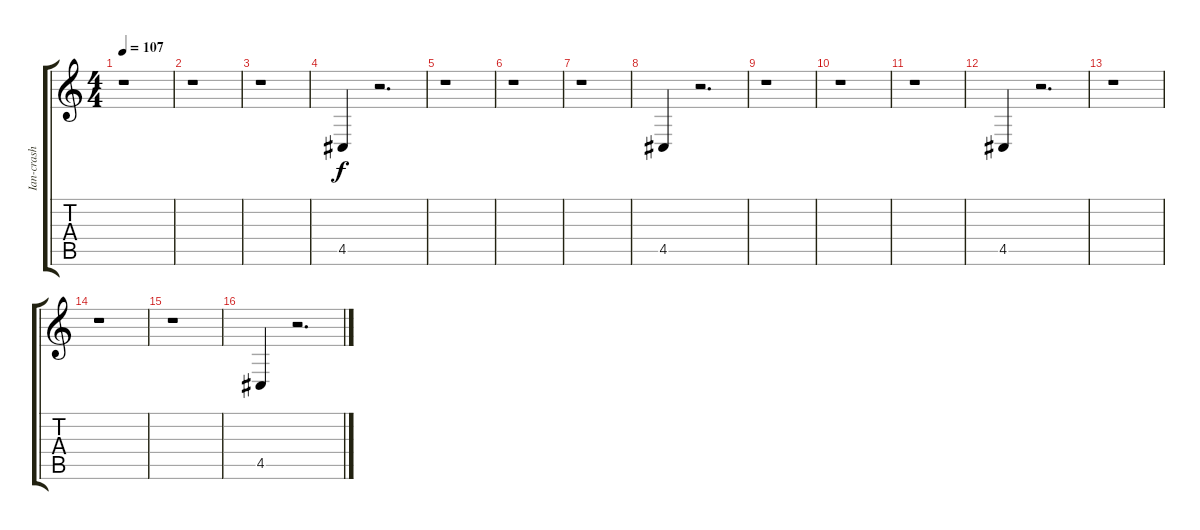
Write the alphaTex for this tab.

\track ("Ian-crash" "Ian-crash") {instrument acousticgrandpiano}
\staff {score tabs}
\tuning (E4 B3 G3 D3 A2 E2) {hide}
\ts (4 4)
\tempo 107
\clef g2
\ks c
r.1{dy f} |
r.1 |
r.1 |
4.5.4 r.2{d} |
r.1 |
r.1 |
r.1 |
4.5.4 r.2{d} |
r.1 |
r.1 |
r.1 |
4.5.4 r.2{d} |
r.1 |
r.1 |
r.1 |
4.5.4 r.2{d}
